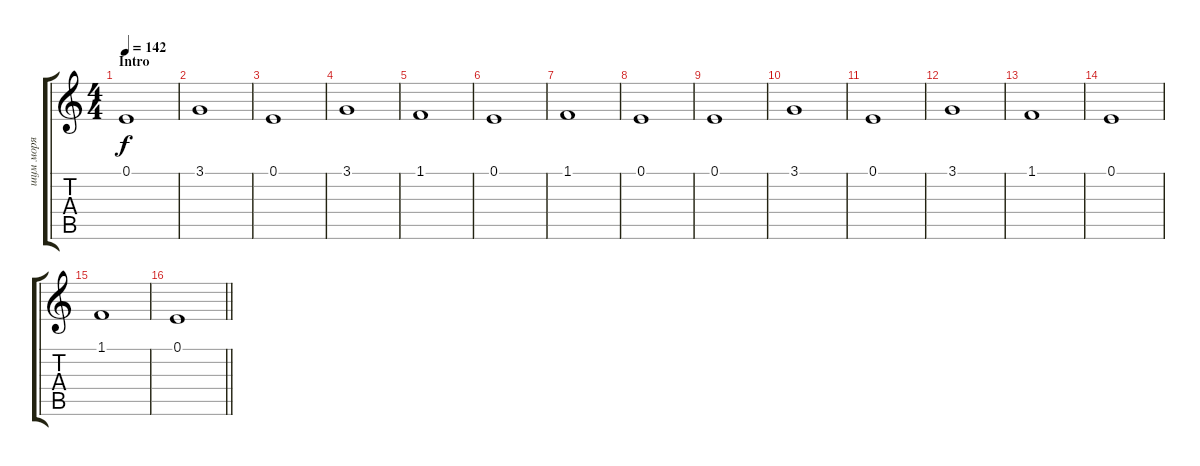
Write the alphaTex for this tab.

\track ("шум моря" "шум моря") {instrument seashore}
\staff {score tabs}
\tuning (E4 B3 G3 D3 A2 E2) {hide}
\ts (4 4)
\section ("" "Intro")
\tempo 142
\clef g2
\ks c
0.1.1{dy f instrument seashore} |
3.1.1 |
0.1.1 |
3.1.1 |
1.1.1 |
0.1.1 |
1.1.1 |
0.1.1 |
0.1.1 |
3.1.1 |
0.1.1 |
3.1.1 |
1.1.1 |
0.1.1 |
1.1.1 |
\barLineRight lightlight
0.1.1{volume 0}
